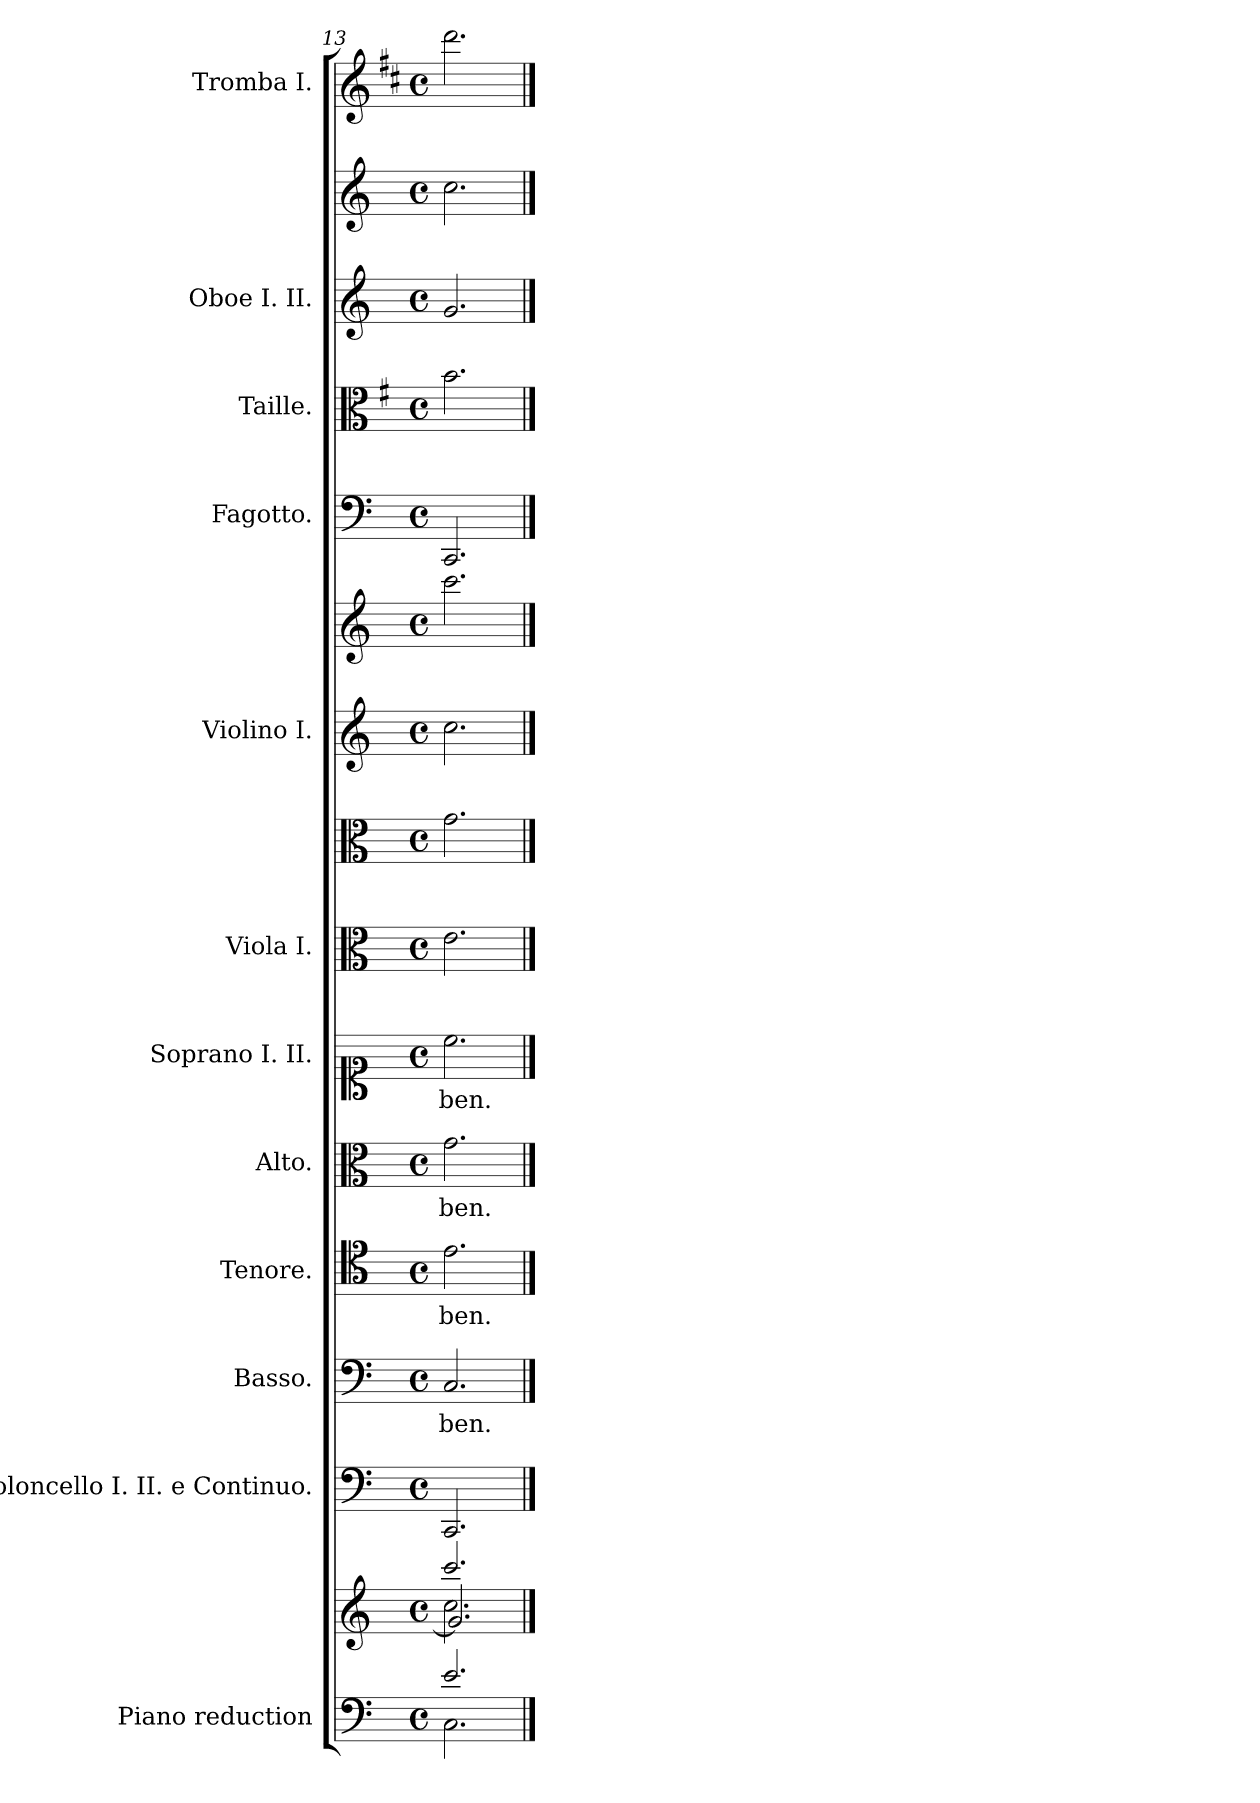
**kern	**kern	**kern	**kern	**text	**kern	**text	**kern	**text	**kern	**text	**kern	**kern	**kern	**kern	**kern	**kern	**kern	**kern	**kern
*part12	*part12	*part11	*part10	*part10	*part9	*part9	*part8	*part8	*part7	*part7	*part6	*part6	*part5	*part5	*part4	*part3	*part2	*part2	*part1
*staff16	*staff15	*staff14	*staff13	*staff13	*staff12	*staff12	*staff11	*staff11	*staff10	*staff10	*staff9	*staff8	*staff7	*staff6	*staff5	*staff4	*staff3	*staff2	*staff1
*I"Piano reduction	*	*I"Violoncello I. II. e Continuo.	*I"Basso.	*	*I"Tenore.	*	*I"Alto.	*	*I"Soprano I. II.	*	*I"Viola I.	*	*I"Violino I.	*	*I"Fagotto.	*I"Taille.	*I"Oboe I. II.	*	*I"Tromba I.
*I'Pno	*	*I'Vc	*	*	*	*	*	*	*	*	*I'Vla	*	*I'Vln	*	*	*	*I'Ob	*	*
*clefF4	*clefG2	*clefF4	*clefF4	*	*clefC4	*	*clefC3	*	*clefC1	*	*clefC3	*clefC3	*clefG2	*clefG2	*clefF4	*clefC3	*clefG2	*clefG2	*clefG2
*	*	*	*	*	*	*	*	*	*	*	*	*	*	*	*	*ITrd4c7	*	*	*ITrd1c2
*k[]	*k[]	*k[]	*k[]	*	*k[]	*	*k[]	*	*k[]	*	*k[]	*k[]	*k[]	*k[]	*k[]	*k[]	*k[]	*k[]	*k[]
*M4/4	*M4/4	*M4/4	*M4/4	*	*M4/4	*	*M4/4	*	*M4/4	*	*M4/4	*M4/4	*M4/4	*M4/4	*M4/4	*M4/4	*M4/4	*M4/4	*M4/4
*met(c)	*met(c)	*met(c)	*met(c)	*	*met(c)	*	*met(c)	*	*met(c)	*	*met(c)	*met(c)	*met(c)	*met(c)	*met(c)	*met(c)	*met(c)	*met(c)	*met(c)
=13	=13	=13	=13	=13	=13	=13	=13	=13	=13	=13	=13	=13	=13	=13	=13	=13	=13	=13	=13
*^	*^	*	*	*	*	*	*	*	*	*	*	*	*	*	*	*	*	*	*
*	*	*	*^	*	*	*	*	*	*	*	*	*	*	*	*	*	*	*	*	*	*
!	!	!	!	!	!	!	!LO:LY:b	!	!LO:LY:b	!	!LO:LY:b	!	!LO:LY:b	!	!	!	!	!	!	!	!	!
2.e/	2.C\	2.ccc/	2.cc\	2.g/]	2.CC/	2.C/	-ben.	2.e\	ben.	2.g\	-ben.	2.cc\	-ben.	2.e\	2.g\	2.cc\	2.ccc\	2.CC/	2.e\	2.g/	2.cc\	2.ccc\
*v	*v	*	*	*	*	*	*	*	*	*	*	*	*	*	*	*	*	*	*	*	*	*
*	*v	*v	*v	*	*	*	*	*	*	*	*	*	*	*	*	*	*	*	*	*	*
==	==	==	==	==	==	==	==	==	==	==	==	==	==	==	==	==	==	==	==
*-	*-	*-	*-	*-	*-	*-	*-	*-	*-	*-	*-	*-	*-	*-	*-	*-	*-	*-	*-
